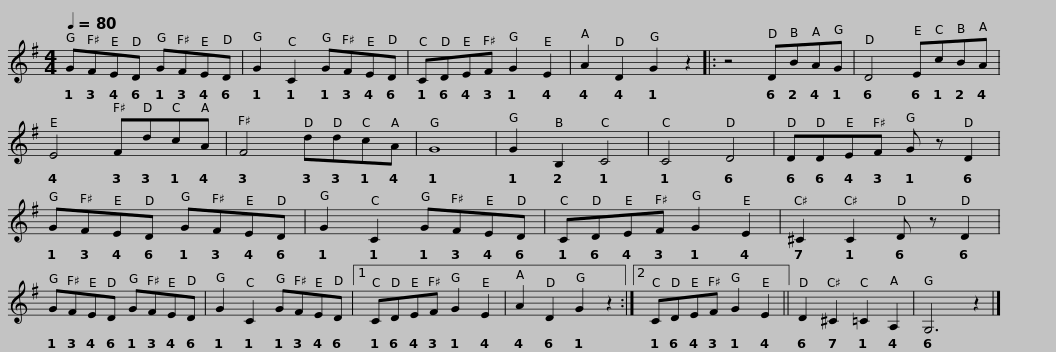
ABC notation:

X:1
L:1/8
Q:1/4=80
M:4/4
I:linebreak $
K:none
U:s=!stemless!
V:1 treble transpose=-14
V:1
[K:G] GFED GFED | G2 C2 GFED | CDEF G2 E2 | A2 D2 G2 z2 |:$ z4 DBAG | %5
 D4 EcBA | E4 FdcA | F4 ddcA | sG8 |$ G2 B,2 C4 | %10
 C4 D4 | DDEF G z D2 | GFED GFED |$ G2 C2 GFED | CDEF G2 E2 | %15
 ^C2 C2 D z D2 | GFED GFED |$ G2 C2 GFED |1 CDEF G2 E2 | A2 D2 G2 z2 :|2$ %20
 CDEF G2 E2 || D2 ^C2 =C2 A,2 | G,6 z2 |] %23
